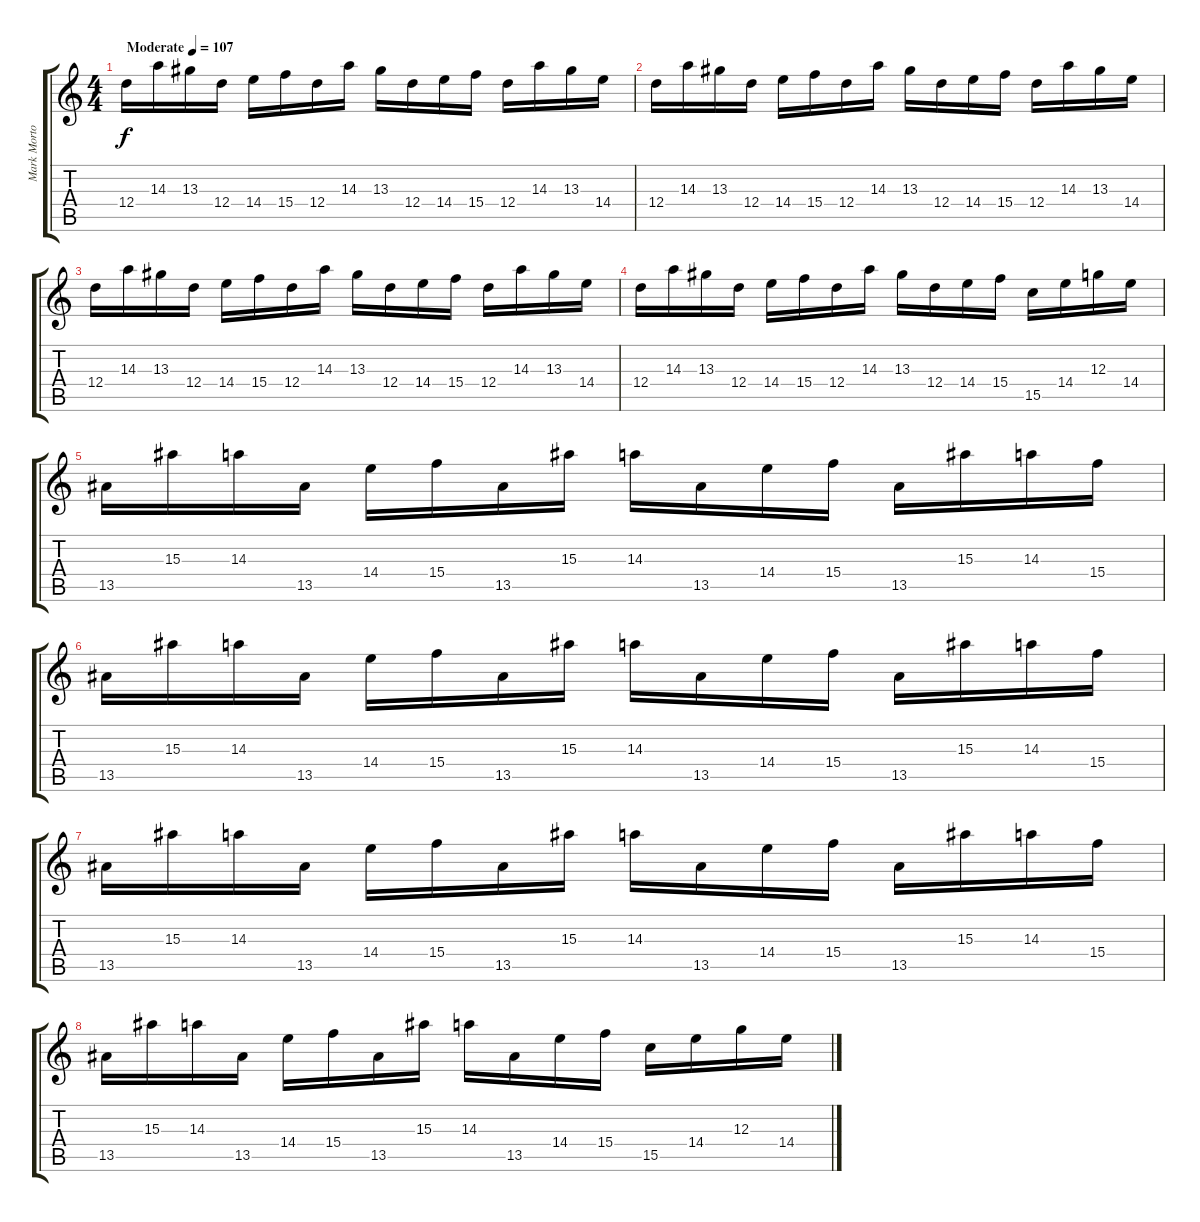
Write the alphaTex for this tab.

\track ("Mark Morton" "Mark Morto") {instrument distortionguitar}
\staff {score tabs}
\tuning (E4 B3 G3 D3 A2 D2) {hide}
\ts (4 4)
\tempo (107 "Moderate")
\clef g2
\ks c
12.4.16{dy f instrument distortionguitar} 14.3.16 13.3.16 12.4.16 14.4.16 15.4.16 12.4.16 14.3.16 13.3.16 12.4.16 14.4.16 15.4.16 12.4.16 14.3.16 13.3.16 14.4.16 |
12.4.16 14.3.16 13.3.16 12.4.16 14.4.16 15.4.16 12.4.16 14.3.16 13.3.16 12.4.16 14.4.16 15.4.16 12.4.16 14.3.16 13.3.16 14.4.16 |
12.4.16 14.3.16 13.3.16 12.4.16 14.4.16 15.4.16 12.4.16 14.3.16 13.3.16 12.4.16 14.4.16 15.4.16 12.4.16 14.3.16 13.3.16 14.4.16 |
12.4.16 14.3.16 13.3.16 12.4.16 14.4.16 15.4.16 12.4.16 14.3.16 13.3.16 12.4.16 14.4.16 15.4.16 15.5.16 14.4.16 12.3.16 14.4.16 |
13.5.16 15.3.16 14.3.16 13.5.16 14.4.16 15.4.16 13.5.16 15.3.16 14.3.16 13.5.16 14.4.16 15.4.16 13.5.16 15.3.16 14.3.16 15.4.16 |
13.5.16 15.3.16 14.3.16 13.5.16 14.4.16 15.4.16 13.5.16 15.3.16 14.3.16 13.5.16 14.4.16 15.4.16 13.5.16 15.3.16 14.3.16 15.4.16 |
13.5.16 15.3.16 14.3.16 13.5.16 14.4.16 15.4.16 13.5.16 15.3.16 14.3.16 13.5.16 14.4.16 15.4.16 13.5.16 15.3.16 14.3.16 15.4.16 |
13.5.16 15.3.16 14.3.16 13.5.16 14.4.16 15.4.16 13.5.16 15.3.16 14.3.16 13.5.16 14.4.16 15.4.16 15.5.16 14.4.16 12.3.16 14.4.16
